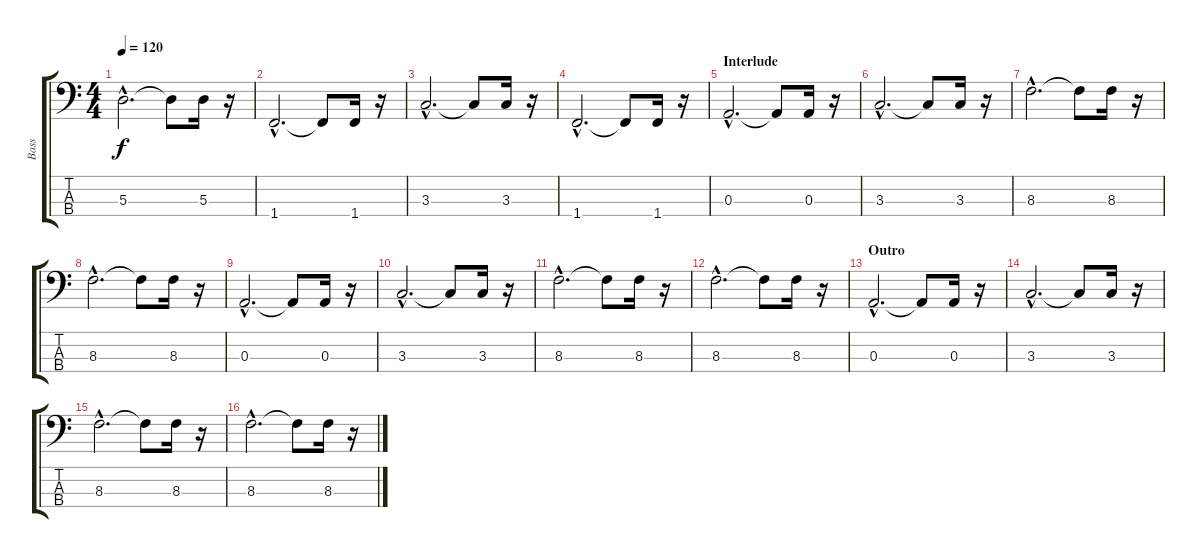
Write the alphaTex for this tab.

\track ("Bass" "Bass") {instrument electricbassfinger}
\staff {score tabs}
\tuning (G2 D2 A1 E1) {hide}
\ts (4 4)
\tempo 120
\clef f4
\ks c
5.3{hac}.2{d dy f} 5.3{t}.8 5.3.16 r.16 |
1.4{hac}.2{d} 1.4{t}.8 1.4.16 r.16 |
3.3{hac}.2{d} 3.3{t}.8 3.3.16 r.16 |
1.4{hac}.2{d} 1.4{t}.8 1.4.16 r.16 |
\section ("" "Interlude")
0.3{hac}.2{d} 0.3{t}.8 0.3.16 r.16 |
3.3{hac}.2{d} 3.3{t}.8 3.3.16 r.16 |
8.3{hac}.2{d} 8.3{t}.8 8.3.16 r.16 |
8.3{hac}.2{d} 8.3{t}.8 8.3.16 r.16 |
0.3{hac}.2{d} 0.3{t}.8 0.3.16 r.16 |
3.3{hac}.2{d} 3.3{t}.8 3.3.16 r.16 |
8.3{hac}.2{d} 8.3{t}.8 8.3.16 r.16 |
8.3{hac}.2{d} 8.3{t}.8 8.3.16 r.16 |
\section ("" "Outro")
0.3{hac}.2{d} 0.3{t}.8 0.3.16 r.16 |
3.3{hac}.2{d} 3.3{t}.8 3.3.16 r.16 |
8.3{hac}.2{d} 8.3{t}.8 8.3.16 r.16 |
8.3{hac}.2{d} 8.3{t}.8 8.3.16 r.16
